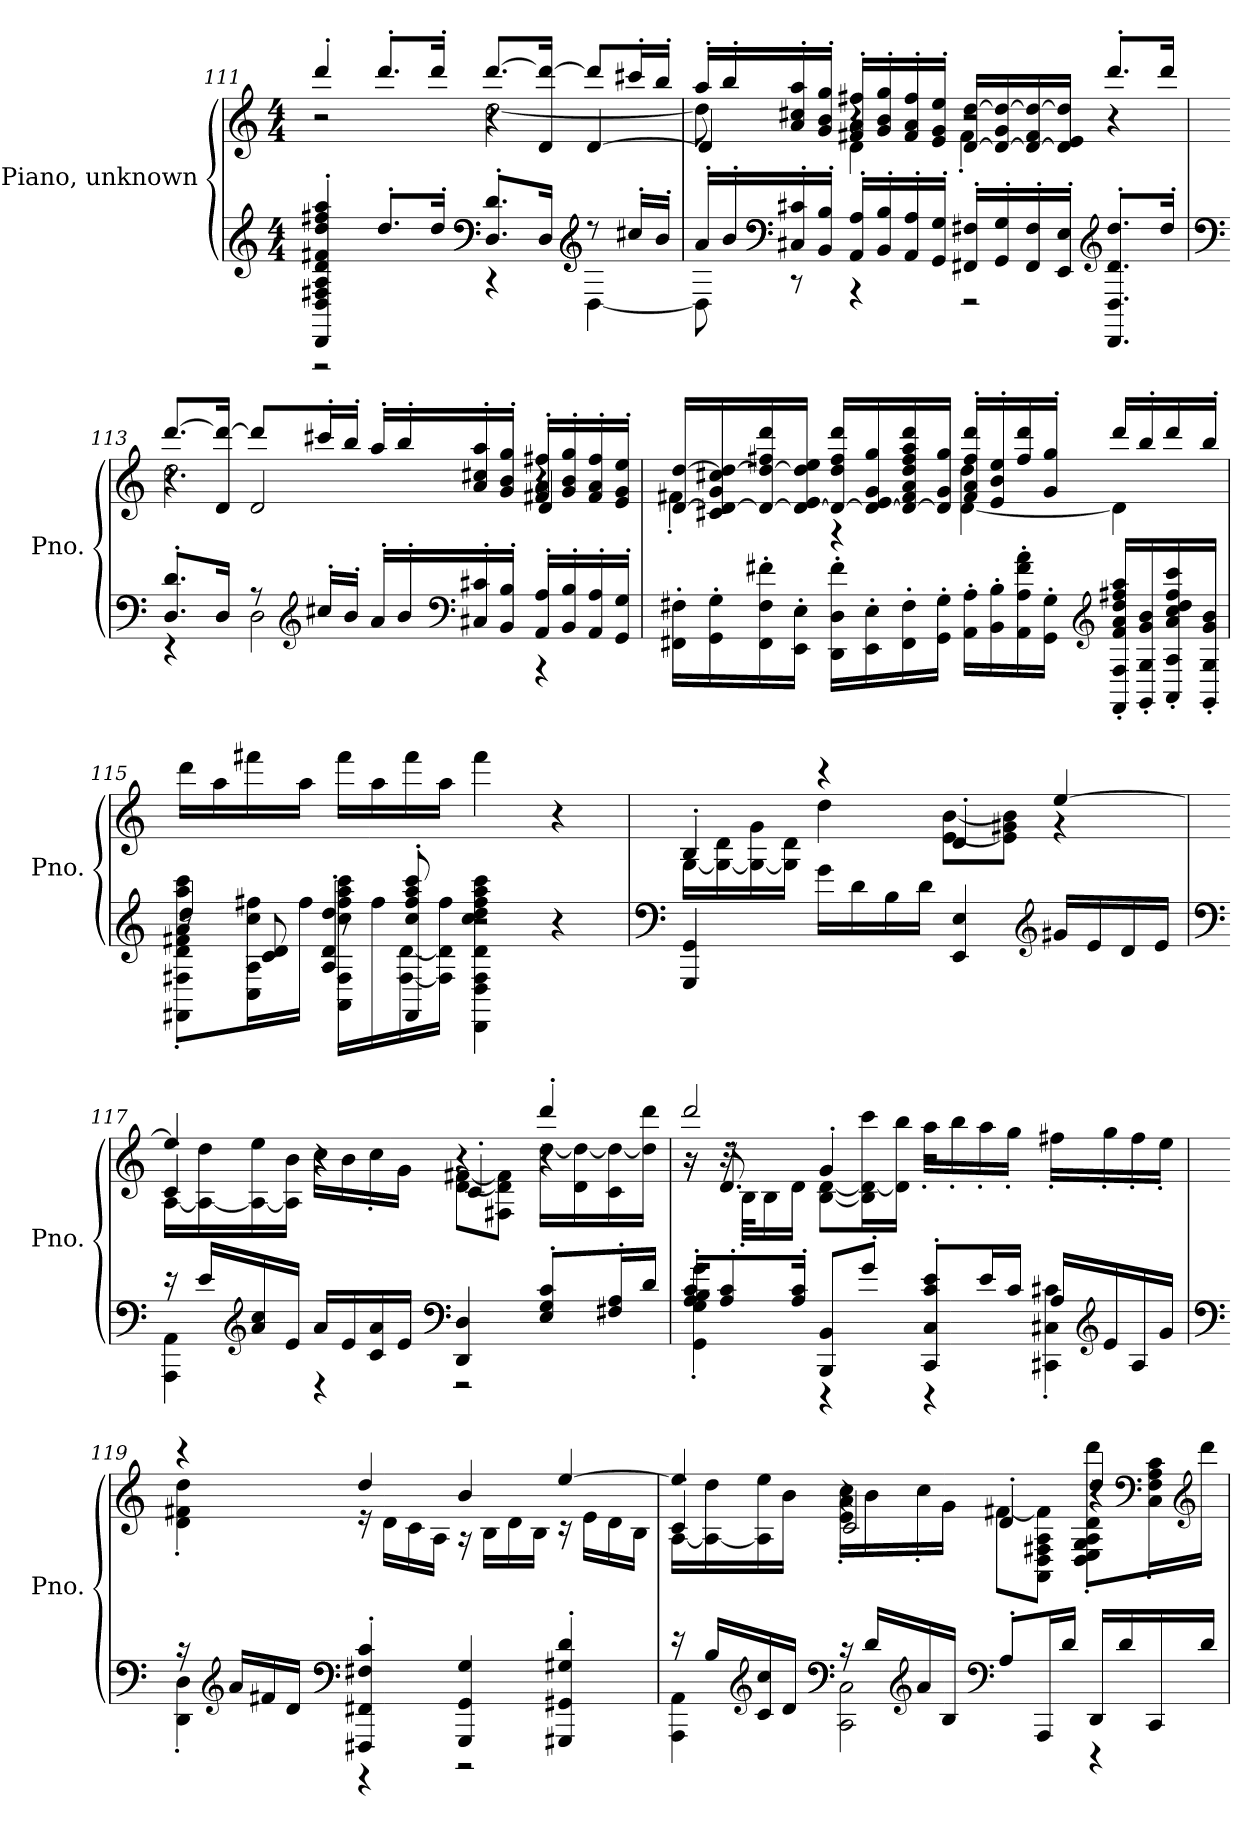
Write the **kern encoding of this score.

**kern	**kern
*part1	*part1
*staff2	*staff1
*I"Piano, unknown	*
*I'Pno.	*
!!LO:LB:g=z
*clefG2	*clefG2
*k[]	*k[]
*M4/4	*M4/4
=111	=111
*^	*^
*	*	*	*^
4DD/' 4D/' 4F#X/' 4A/' 4d/' 4f#X/' 4dd/' 4ff#X/' 4aa/'	2r	4ddd'/	2r	2r
8.dd'/L	.	8.ddd'/L	.	.
16dd'/Jk	.	16ddd'/Jk	.	.
*clefF4	*	*	*	*
8.D/' 8.d/'L	4r	[8.ddd/L	[2dd\	4r
16D/Jk	.	16d/ 16ddd/_Jk	.	.
*clefG2	*	*	*	*
8r	[4D\	8ddd/L]	.	[4d/
16cc#X'/LL	.	16ccc#X'/L	.	.
16b'/JJ	.	16bb'/JJ	.	.
=112	=112	=112	=112	=112
16a'/LL	8D\]	16aa'/LL	8dd\]	4d/]
16b'/	.	16bb'/	.	.
*clefF4	*	*	*	*
16C#X/' 16c#X/'	8r	16a/' 16cc#X/' 16aa/'	8r	.
16BB/' 16B/'JJ	.	16g/' 16b/' 16gg/'JJ	.	.
16AA/' 16A/'LL	4r	16f#X/' 16a/' 16ff#X/'LL	4d\	4r
16BB/' 16B/'	.	16g/' 16b/' 16gg/'	.	.
16AA/' 16A/'	.	16f#/' 16a/' 16ff#/'	.	.
16GG/' 16G/'JJ	.	16e/' 16g/' 16ee/'JJ	.	.
16FF#X/' 16F#X/'LL	2r	[16d/ [16dd/LL	4f#'\	2r
16GG/' 16G/'	.	16d/_ 16g/ 16dd/_	.	.
16FF#/' 16F#/'	.	16d/_ 16f#/ 16dd/_	.	.
16EE/' 16E/'JJ	.	16d/] 16e/ 16dd/]JJ	.	.
*clefG2	*	*	*	*
8.DD/' 8.D/' 8.d/' 8.dd/'L	.	8.ddd'/L	4r	.
16dd'/Jk	.	16ddd/Jk	.	.
!!LO:PB:g=z	!!	!!
=113	=113	=113	=113	=113
*clefF4	*	*	*	*
8.D/' 8.d/'L	4r	[8.ddd/L	2.dd\	4r
16D/Jk	.	16d/ 16ddd/_Jk	.	.
8r	2D\	8ddd/L]	.	2d/
*clefG2	*	*	*	*
16cc#X'/LL	.	16ccc#X'/L	.	.
16b'/JJ	.	16bb'/JJ	.	.
16a'/LL	.	16aa'/LL	.	.
16b'/	.	16bb'/	.	.
*clefF4	*	*	*	*
16C#X/' 16c#X/'	.	16a/' 16cc#X/' 16aa/'	.	.
16BB/' 16B/'JJ	.	16g/' 16b/' 16gg/'JJ	.	.
16AA/' 16A/'LL	4r	16f#X/' 16a/' 16ff#X/'LL	4r	4d/
16BB/' 16B/'	.	16g/' 16b/' 16gg/'	.	.
16AA/' 16A/'	.	16f#/' 16a/' 16ff#/'	.	.
16GG/' 16G/'JJ	.	16e/' 16g/' 16ee/'JJ	.	.
*v	*v	*	*	*
*	*	*v	*v
!!LO:LB:g=z
=114	=114	=114
16FF#X\' 16F#X\'LL	[16d/ [16dd/LL	4f#X'\
16GG\' 16G\'	16c#X/ 16d/_ 16g/ 16cc#X/ 16dd/_	.
16FF#\' 16F#\' 16f#X\'	16d/_ 16dd/_ 16ff#X/ 16ddd/	.
16EE\' 16E\'JJ	16d/_ 16e/ 16dd/] 16ee/JJ	.
16DD\' 16D\' 16f#\'LL	16d/_ 16dd/ 16ff#/ 16ddd/LL	4r
16EE\' 16E\'	16d/_ 16e/ 16g/ 16gg/	.
16FF#\' 16F#\'	16d/_ 16f#/ 16a/ 16dd/ 16ff#/ 16aa/ 16ddd/	.
16GG\' 16G\'JJ	16d/] 16g/ 16gg/JJ	.
16AA\' 16A\'LL	16f#/' 16a/' 16ff#/' 16ddd/'LL	[4d\ 4dd\
16BB\' 16B\'	16e/' 16b/' 16ee/'	.
16AA\' 16A\' 16f#\' 16a\'	16ff#/ 16ddd/	.
16GG\' 16G\'JJ	16g/' 16gg/'JJ	.
*clefG2	*	*
16FF#/' 16F#/' 16f#/' 16a/' 16dd/' 16ff#X/' 16aa/'LL	16ddd/LL	4d\]
16GG/' 16G/' 16g/' 16b/'	16bb'/	.
16AA/' 16A/' 16a/' 16cc/' 16dd/' 16ff#/' 16ccc/'	16ddd/	.
16GG/' 16G/' 16g/' 16b/'JJ	16bb'/JJ	.
*	*v	*v
=115	=115
*^	*
*	*^	*
4dd/	8FF#X\' 8F#X\' 8d\' 8f#X\' 8a\' 8aa\' 8ccc\'L	8r	16ddd\LL
.	.	.	16aa\
.	16C\ 16A\ 16cc\ 16ff#X\L	8c/ 8d/	16fff#X\
.	16ff#\JJ	.	16aa\JJ
8r	16AA\ 16F#\ 16cc\ 16ff#\ 16aa\ 16ccc\LL	4A/' 4d/' 4dd/'	16fff#\LL
.	16ff#\	.	16aa\
8FF#/' 8cc/' 8ff#/' 8aa/' 8ccc/'	[16F#\ [16d\	.	16fff#\
.	16F#\] 16d\] 16ff#\JJ	.	16aa\JJ
2r	4DD\ 4D\ 4F#\ 4d\ 4cc\ 4dd\ 4ff#\ 4aa\ 4ccc\	2r	4fff#\
.	4r	.	4r
*v	*v	*v	*
!!LO:LB:g=z
=116	=116
*clefF4	*
*	*^
4GGG/ 4GG/	4B'/	[16G\LL
.	.	16G\_ 16d\
.	.	16G\_ 16g\
.	.	16G\] 16d\JJ
16g\LL	4r	4dd\
16d\	.	.
16B\	.	.
16d\JJ	.	.
4EE/ 4E/	4d'/	[8e\ [8b\L
.	.	8e\] 8g#X\ 8b\]J
*clefG2	*	*
16g#X/LL	[4ee/	4r
16e/	.	.
16d/	.	.
16e/JJ	.	.
*	*v	*v
=117	=117
*clefF4	*
*^	*^
*	*	*	*^
16r	4AAA\ 4AA\	4ee/]	[16A\LL	4c'/
16e/LL	.	.	16A\_ 16dd\	.
*clefG2	*	*	*	*
16a/ 16cc/	.	.	16A\_ 16ee\	.
16e/JJ	.	.	16A\] 16b\JJ	.
16a/LL	4r	4r	16cc\LL	4r
16e/	.	.	16b\	.
16c/ 16a/	.	.	16cc'\	.
16e/JJ	.	.	16g\JJ	.
*clefF4	*	*	*	*
4DD/ 4D/	2r	4r	[8d\ [8f#X\L	4c'/
.	.	.	8F#X\ 8d\] 8f#\]J	.
8E/' 8G/' 8c/'L	.	4ddd'/	[16dd\LL	4r
.	.	.	16d\ 16dd\_	.
16F#X/' 16A/'L	.	.	16c\ 16dd\_	.
16d/JJ	.	.	16dd\] 16ddd\JJ	.
!!LO:LB:g=z	!!	!!
=118	=118	=118	=118	=118
16A/' 16B/' 16c/'KL	4GG\' 4G\' 4g\'	2ddd/	16r	16r
8A/' 8c/'	.	.	32r	8.d'/
.	.	.	32B'\KLL	.
.	.	.	16B\	.
16A/' 16c/'Jk	.	.	16d\JJ	.
8BBB/ 8BB/L	4r	.	[8B\ [8d\L	4g'/
8g'/J	.	.	16B\] 16d\_ 16ccc\L	.
.	.	.	16d\] 16bb\JJ	.
8CC/' 8C/' 8c/' 8e/'L	4r	2r	16aa'\LL	2r
.	.	.	16bb'\	.
16e/L	.	.	16aa'\	.
16c/JJ	.	.	16gg'\JJ	.
16A/LL	4CC#X\' 4C#X\' 4c#X\'	.	16ff#X'\LL	.
*clefG2	*	*	*	*
16e/	.	.	16gg'\	.
16A/	.	.	16ff#'\	.
16g/JJ	.	.	16ee'\JJ	.
*	*	*v	*v	*v
!!LO:LB:g=z
=119	=119	=119
*clefF4	*	*
*	*	*^
16r	4DD\' 4D\'	4r	4d\' 4f#X\' 4dd\'
*clefG2	*	*	*
16a/LL	.	.	.
16f#X/	.	.	.
16d/JJ	.	.	.
*clefF4	*	*	*
4FFF#X/' 4FF#X/' 4F#X/' 4c/'	4r	4dd/	16r
.	.	.	16d\LL
.	.	.	16c\
.	.	.	16A\JJ
4GGG/ 4GG/ 4G/	2r	4b/	16r
.	.	.	16B\LL
.	.	.	16d\
.	.	.	16B\JJ
4GGG#X/' 4GG#X/' 4G#X/' 4d/'	.	[4ee/	16r
.	.	.	16e\LL
.	.	.	16d\
.	.	.	16B\JJ
!!LO:LB:g=z
=120	=120	=120	=120
*	*	*	*^
16r	4AAA\ 4AA\	4ee/]	[16A\LL	4c'/
16B/LL	.	.	16A\_ 16dd\	.
*clefG2	*	*	*	*
16c/ 16cc/	.	.	16A\] 16ee\	.
16d/JJ	.	.	16b\JJ	.
*clefF4	*	*	*	*
16r	2CC\ 2C\	4r	16e\' 16a\' 16cc\'LL	2c/
16d/LL	.	.	16b\	.
*clefG2	*	*	*	*
16a/	.	.	16cc'\	.
16B/JJ	.	.	16g\JJ	.
*clefF4	*	*	*	*
8A'/L	.	4d'/	[8f#X\L	.
16AAA/L	.	.	8AA\ 8D\ 8F#X\ 8A\ 8f#\]J	.
16d/JJ	.	.	.	.
16DD/LL	4r	4dd/	8D\' 8E\' 8G\' 8A\' 8d\' 8ddd\'L	4r
16d/	.	.	.	.
*	*	*clefF4	*	*
16CC/	.	.	16C\' 16F#\' 16A\' 16c\'L	.
*	*	*clefG2	*	*
16d/JJ	.	.	16ddd\JJ	.
*v	*v	*	*	*
*	*v	*v	*v
=	=
*-	*-
